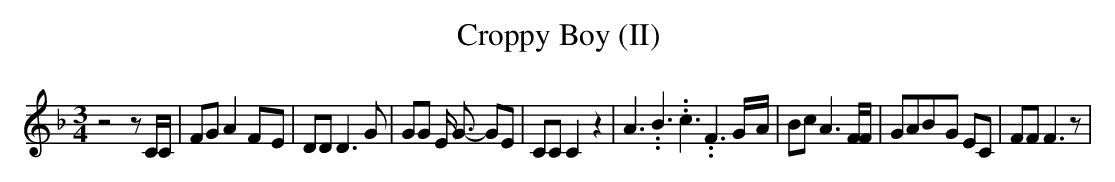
X:1
T:Croppy Boy (II)
M:3/4
L:1/8
K:F
 z4 z C/2C/2| FG A2F-E| DD D3 G| GG E/2 G3/2- GE| CC C2 z2| A3.99999962500005/5.99999925000009 B3.99999962500005/5.99999925000009 c3.99999962500005/5.99999925000009 F3G/2-A/2|\
 Bc A3 F/2F/2| GAB-G EC| FF F3 z|
